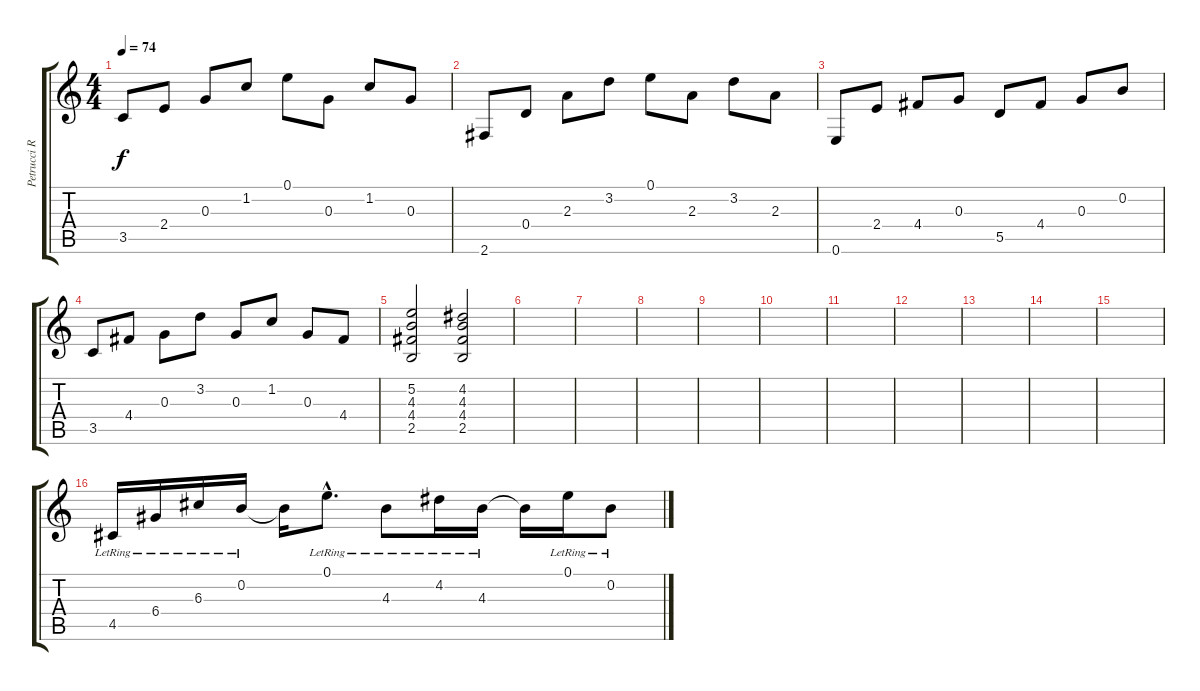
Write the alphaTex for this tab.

\track ("Petrucci Rythm" "Petrucci R") {instrument acousticguitarsteel}
\staff {score tabs}
\tuning (E4 B3 G3 D3 A2 E2) {hide}
\ts (4 4)
\tempo 74
\clef g2
\ks c
3.5.8{dy f} 2.4.8 0.3.8 1.2.8 0.1.8 0.3.8 1.2.8 0.3.8 |
2.6.8 0.4.8 2.3.8 3.2.8 0.1.8 2.3.8 3.2.8 2.3.8 |
0.6.8 2.4.8 4.4.8 0.3.8 5.5.8 4.4.8 0.3.8 0.2.8 |
3.5.8 4.4.8 0.3.8 3.2.8 0.3.8 1.2.8 0.3.8 4.4.8 |
(5.2 4.3 4.4 2.5).2 (4.2 4.3 4.4 2.5).2 |
|
|
|
|
|
|
|
|
|
|
4.5{lr}.16{instrument electricguitarclean} 6.4{lr}.16 6.3{lr}.16 0.2{lr}.16 0.2{t}.16 0.1{hac lr}.8{d} 4.3{lr}.8 4.2{lr}.16 4.3{lr}.16 4.3{t}.16 0.1{lr}.16 0.2{lr}.8
